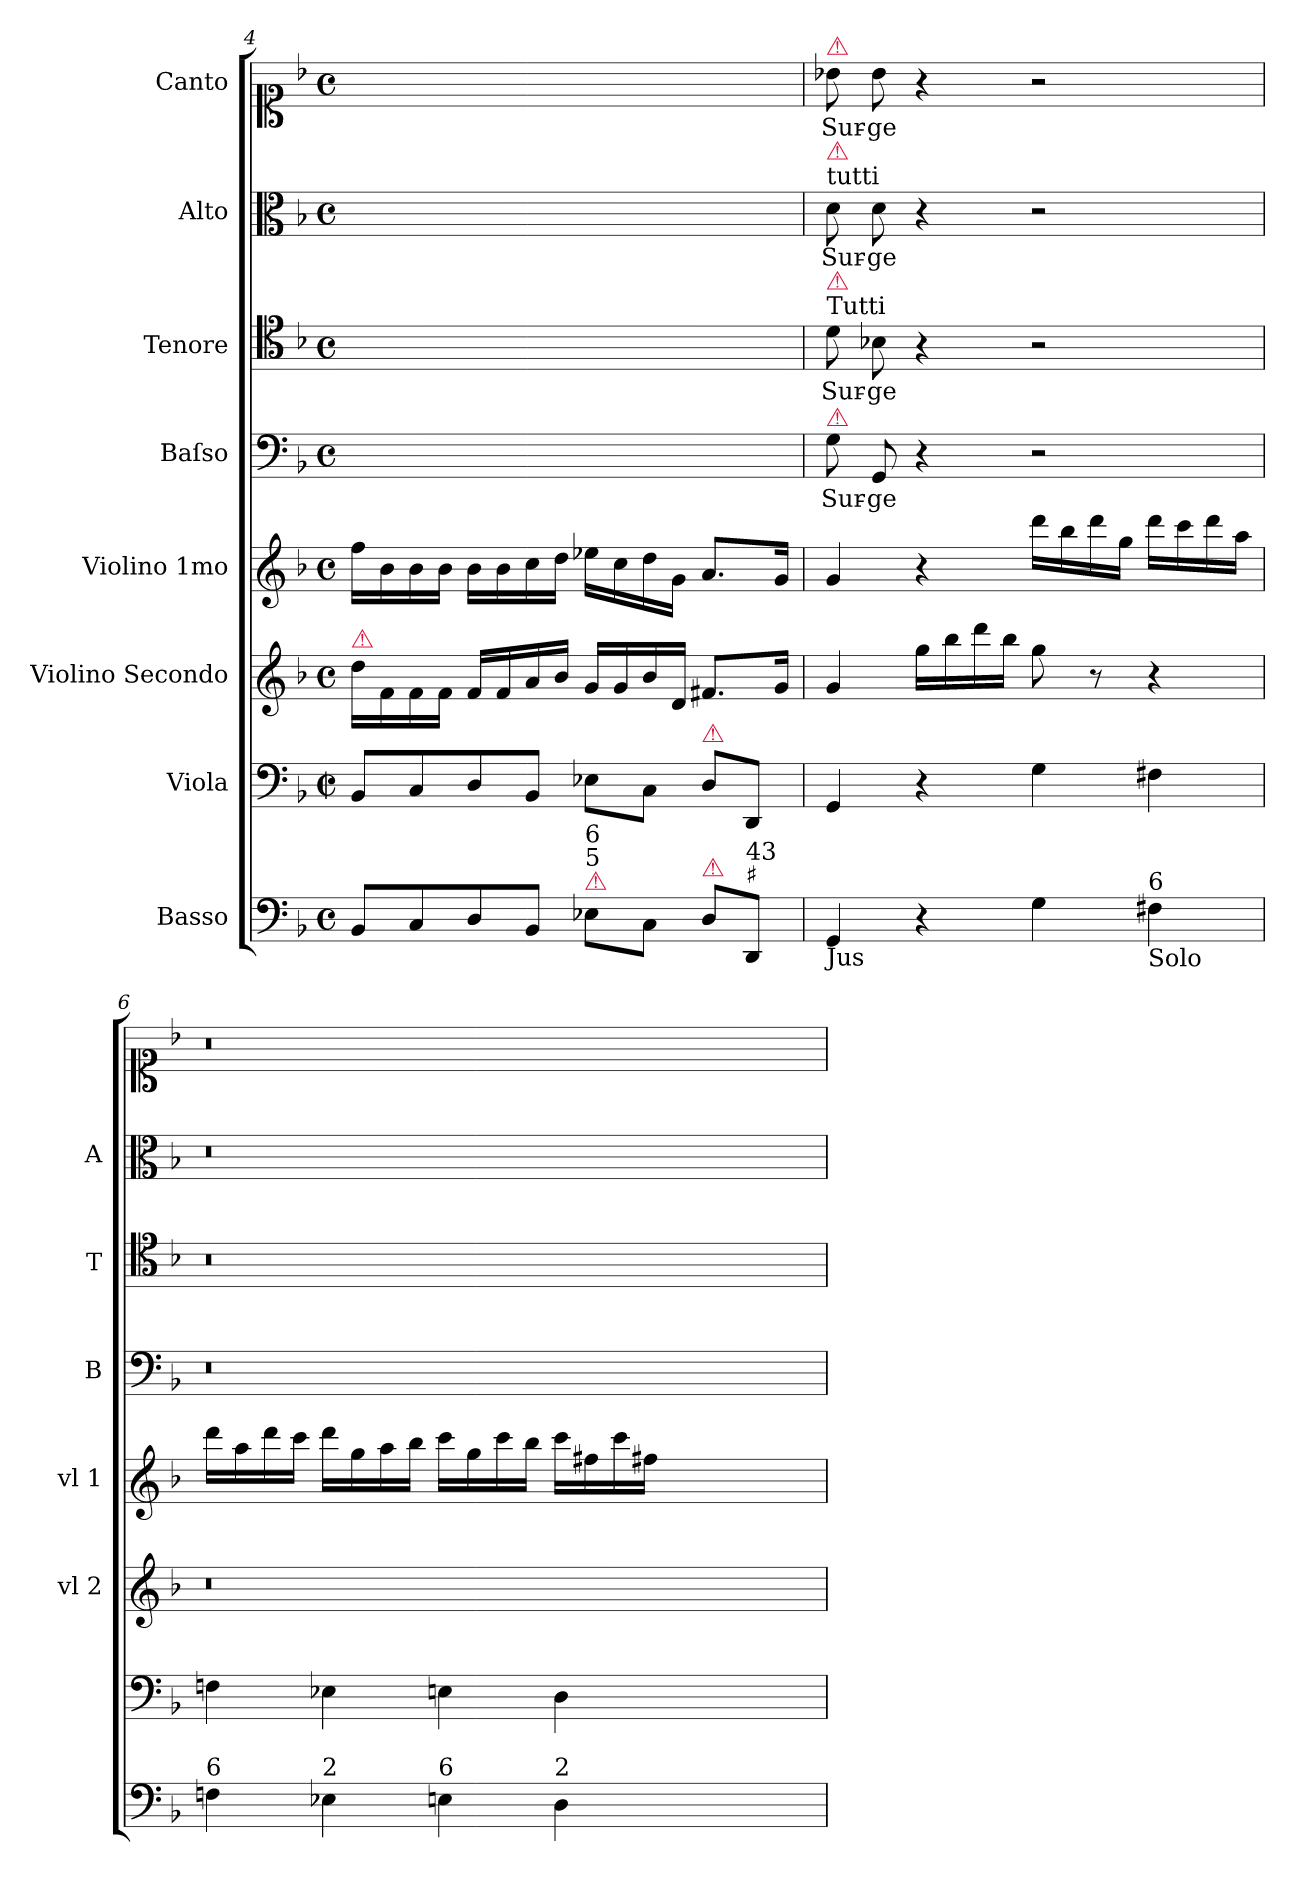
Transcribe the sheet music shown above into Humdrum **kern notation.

**kern	**kern	**kern	**kern	**kern	**text	**kern	**text	**kern	**text	**kern	**text
*part8	*part7	*part6	*part5	*part4	*part4	*part3	*part3	*part2	*part2	*part1	*part1
*staff8	*staff7	*staff6	*staff5	*staff4	*staff4	*staff3	*staff3	*staff2	*staff2	*staff1	*staff1
*I"Basso	*I"Viola	*I"Violino Secondo	*I"Violino 1mo	*I"Baſso	*	*I"Tenore	*	*I"Alto	*	*I"Canto	*
*	*	*I'vl 2	*I'vl 1	*I'B	*	*I'T	*	*I'A	*	*	*
*clefF4	*clefF4	*clefG2	*clefG2	*clefF4	*	*clefC4	*	*clefC3	*	*clefC1	*
*k[b-]	*k[b-]	*k[b-]	*k[b-]	*k[b-]	*	*k[b-]	*	*k[b-]	*	*k[b-]	*
*M4/4	*M4/4	*M4/4	*M4/4	*M4/4	*	*M4/4	*	*M4/4	*	*M4/4	*
*met(c)	*met(c|)	*met(c)	*met(c)	*met(c)	*	*met(c)	*	*met(c)	*	*met(c)	*
=4	=4	=4	=4	=4	=4	=4	=4	=4	=4	=4	=4
!	!	!LO:TX:a:color=crimson:t=⚠	!	!	!	!	!	!	!	!	!
8BB-/L	8BB-/L	16dd/LL	16ff\LL	1ryy	.	1ryy	.	1ryy	.	1ryy	.
.	.	16f\	16b-\	.	.	.	.	.	.	.	.
8C/	8C/	16f\	16b-\	.	.	.	.	.	.	.	.
.	.	16f\JJ	16b-\JJ	.	.	.	.	.	.	.	.
8D/	8D/	16f/LL	16b-\LL	.	.	.	.	.	.	.	.
.	.	16f/	16b-\	.	.	.	.	.	.	.	.
8BB-/J	8BB-/J	16a/	16cc\	.	.	.	.	.	.	.	.
.	.	16b-/JJ	16dd\JJ	.	.	.	.	.	.	.	.
!LO:TX:a:color=crimson:t=⚠	!	!	!	!	!	!	!	!	!	!	!
!LO:TX:a:t=6\n5	!	!	!	!	!	!	!	!	!	!	!
8E-X\L	8E-X\L	16g/LL	16ee-X\LL	.	.	.	.	.	.	.	.
.	.	16g/	16cc\	.	.	.	.	.	.	.	.
8C\J	8C\J	16b-/	16dd\	.	.	.	.	.	.	.	.
.	.	16d/JJ	16g\JJ	.	.	.	.	.	.	.	.
!	!LO:TX:a:color=crimson:t=⚠	!	!	!	!	!	!	!	!	!	!
!LO:TX:a:color=crimson:t=⚠	!	!	!	!	!	!	!	!	!	!	!
8D\L	8D\L	8.f#X/L	8.a/L	.	.	.	.	.	.	.	.
!LO:TX:a:t=43\n♯	!	!	!	!	!	!	!	!	!	!	!
8DD/J	8DD/J	.	.	.	.	.	.	.	.	.	.
.	.	16g/Jk	16g/Jk	.	.	.	.	.	.	.	.
=5	=5	=5	=5	=5	=5	=5	=5	=5	=5	=5	=5
!	!	!	!	!	!	!	!	!	!	!LO:TX:a:color=crimson:t=⚠	!
!	!	!	!	!	!	!	!	!LO:TX:a:t=tutti	!	!	!
!	!	!	!	!	!	!	!	!LO:TX:a:color=crimson:t=⚠	!	!	!
!	!	!	!	!	!	!LO:TX:a:t=Tutti	!	!	!	!	!
!	!	!	!	!	!	!LO:TX:a:color=crimson:t=⚠	!	!	!	!	!
!	!	!	!	!LO:TX:a:color=crimson:t=⚠	!	!	!	!	!	!	!
!LO:TX:b:t=Jus	!	!	!	!	!	!	!	!	!	!	!
4GG/	4GG/	4g/	4g/	8G\	Sur-	8d\	Sur-	8d\	Sur-	8b-X\	Sur-
.	.	.	.	8GG/	-ge	8B-X\	-ge	8d\	-ge	8b-\	-ge
4r	4r	16gg\LL	4r	4r	.	4r	.	4r	.	4r	.
.	.	16bb-\	.	.	.	.	.	.	.	.	.
.	.	16ddd\	.	.	.	.	.	.	.	.	.
.	.	16bb-\JJ	.	.	.	.	.	.	.	.	.
4G\	4G\	8gg\	16ddd\LL	2r	.	2r	.	2r	.	2r	.
.	.	.	16bb-\	.	.	.	.	.	.	.	.
.	.	8r	16ddd\	.	.	.	.	.	.	.	.
.	.	.	16gg\JJ	.	.	.	.	.	.	.	.
!LO:TX:a:t=6	!	!	!	!	!	!	!	!	!	!	!
!LO:TX:b:t=Solo	!	!	!	!	!	!	!	!	!	!	!
4F#X\	4F#X\	4r	16ddd\LL	.	.	.	.	.	.	.	.
.	.	.	16ccc\	.	.	.	.	.	.	.	.
.	.	.	16ddd\	.	.	.	.	.	.	.	.
.	.	.	16aa\JJ	.	.	.	.	.	.	.	.
=6	=6	=6	=6	=6	=6	=6	=6	=6	=6	=6	=6
!LO:TX:a:t=6	!	!	!	!	!	!	!	!	!	!	!
4Fn\	4Fn\	0r	16ddd\LL	0r	.	0r	.	0r	.	0r	.
.	.	.	16aa\	.	.	.	.	.	.	.	.
.	.	.	16ddd\	.	.	.	.	.	.	.	.
.	.	.	16ccc\JJ	.	.	.	.	.	.	.	.
!LO:TX:a:t=2	!	!	!	!	!	!	!	!	!	!	!
4E-X\	4E-X\	.	16ddd\LL	.	.	.	.	.	.	.	.
.	.	.	16gg\	.	.	.	.	.	.	.	.
.	.	.	16aa\	.	.	.	.	.	.	.	.
.	.	.	16bb-\JJ	.	.	.	.	.	.	.	.
!LO:TX:a:t=6	!	!	!	!	!	!	!	!	!	!	!
4En\	4En\	.	16ccc\LL	.	.	.	.	.	.	.	.
.	.	.	16gg\	.	.	.	.	.	.	.	.
.	.	.	16ccc\	.	.	.	.	.	.	.	.
.	.	.	16bb-\JJ	.	.	.	.	.	.	.	.
!LO:TX:a:t=2	!	!	!	!	!	!	!	!	!	!	!
4D\	4D\	.	16ccc\LL	.	.	.	.	.	.	.	.
.	.	.	16ff#X\	.	.	.	.	.	.	.	.
.	.	.	16ccc\	.	.	.	.	.	.	.	.
.	.	.	16ff#X\JJ	.	.	.	.	.	.	.	.
1ryy	1ryy	.	1ryy	.	.	.	.	.	.	.	.
=	=	=	=	=	=	=	=	=	=	=	=
*-	*-	*-	*-	*-	*-	*-	*-	*-	*-	*-	*-
